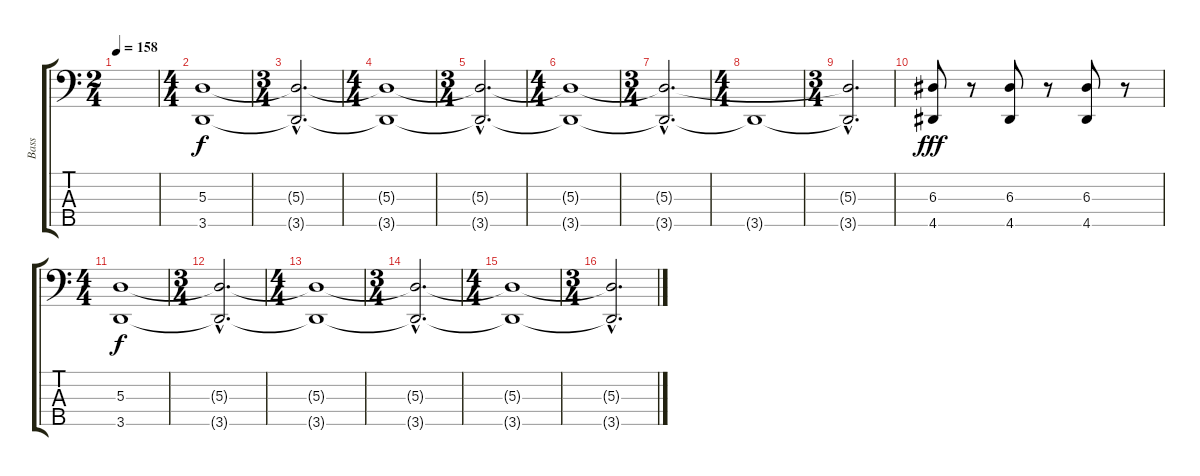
\track ("Bass" "Bass") {instrument electricbassfinger}
\staff {score tabs}
\tuning (G2 D2 A1 E1 B0) {hide}
\ts (2 4)
\tempo 158
\clef f4
\ks c
|
\ts (4 4)
(5.3 3.5).1 |
\ts (3 4)
(5.3{hac t} 3.5{hac t}).2{d} |
\ts (4 4)
(5.3{t} 3.5{t}).1 |
\ts (3 4)
(5.3{hac t} 3.5{hac t}).2{d} |
\ts (4 4)
(5.3{t} 3.5{t}).1 |
\ts (3 4)
(5.3{hac t} 3.5{hac t}).2{d} |
\ts (4 4)
3.5{t}.1 |
\ts (3 4)
(5.3{hac t} 3.5{hac t}).2{d} |
(6.3 4.5).8{dy fff} r.8 (6.3 4.5).8 r.8 (6.3 4.5).8 r.8 |
\ts (4 4)
(5.3 3.5).1{dy f} |
\ts (3 4)
(5.3{hac t} 3.5{hac t}).2{d} |
\ts (4 4)
(5.3{t} 3.5{t}).1 |
\ts (3 4)
(5.3{hac t} 3.5{hac t}).2{d} |
\ts (4 4)
(5.3{t} 3.5{t}).1 |
\ts (3 4)
(5.3{hac t} 3.5{hac t}).2{d}
